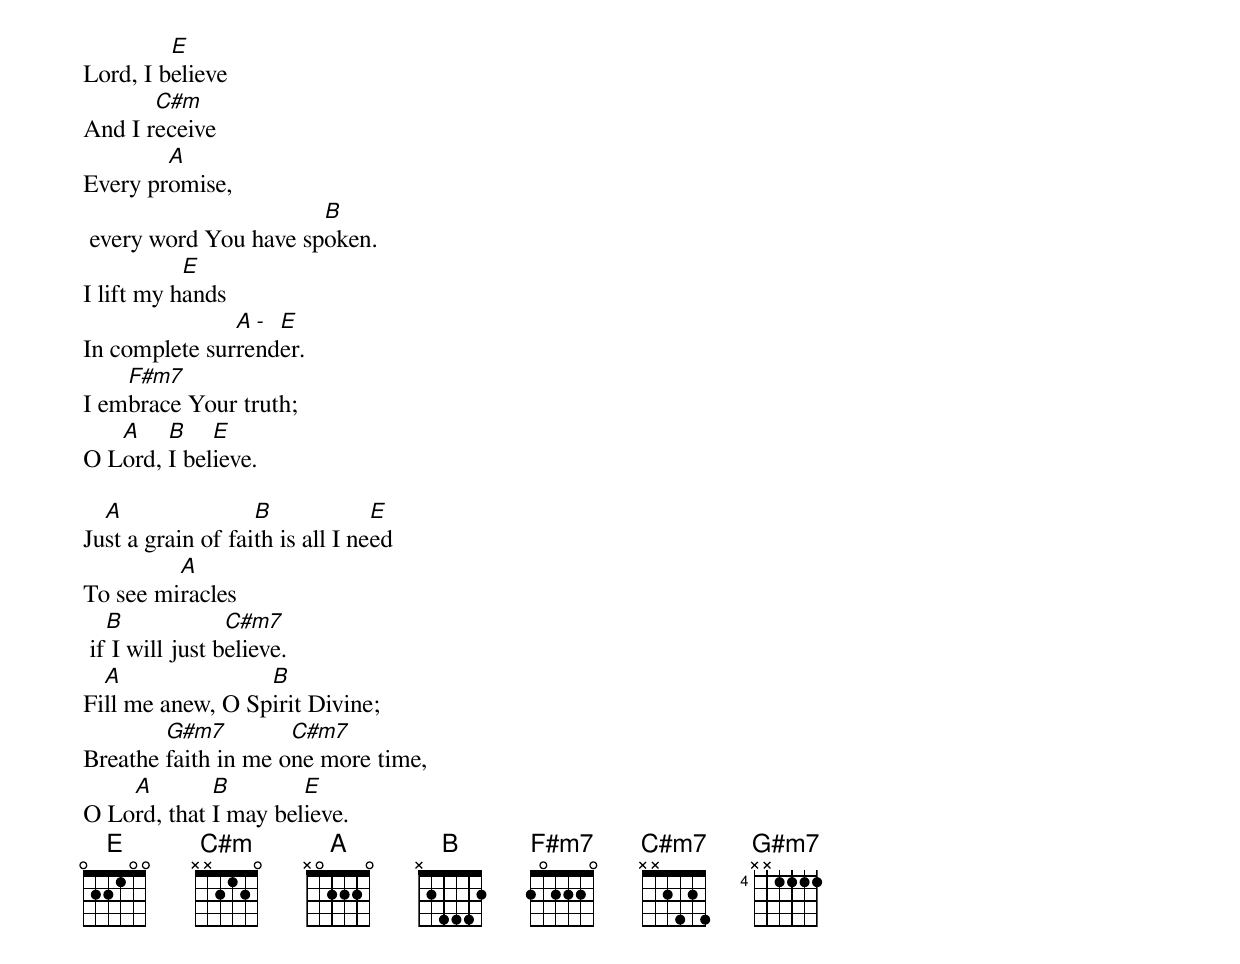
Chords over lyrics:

         E
Lord, I believe
       C#m
And I receive
        A
Every promise,
                       B
 every word You have spoken.
           E
I lift my hands
               A - E
In complete surrender.
    F#m7
I embrace Your truth;
   A    B    E
O Lord, I believe.

  A                B             E
Just a grain of faith is all I need
         A
To see miracles
   B             C#m7
 if I will just believe.
  A               B
Fill me anew, O Spirit Divine;
        G#m7         C#m7
Breathe faith in me one more time,
    A        B        E
O Lord, that I may believe.
